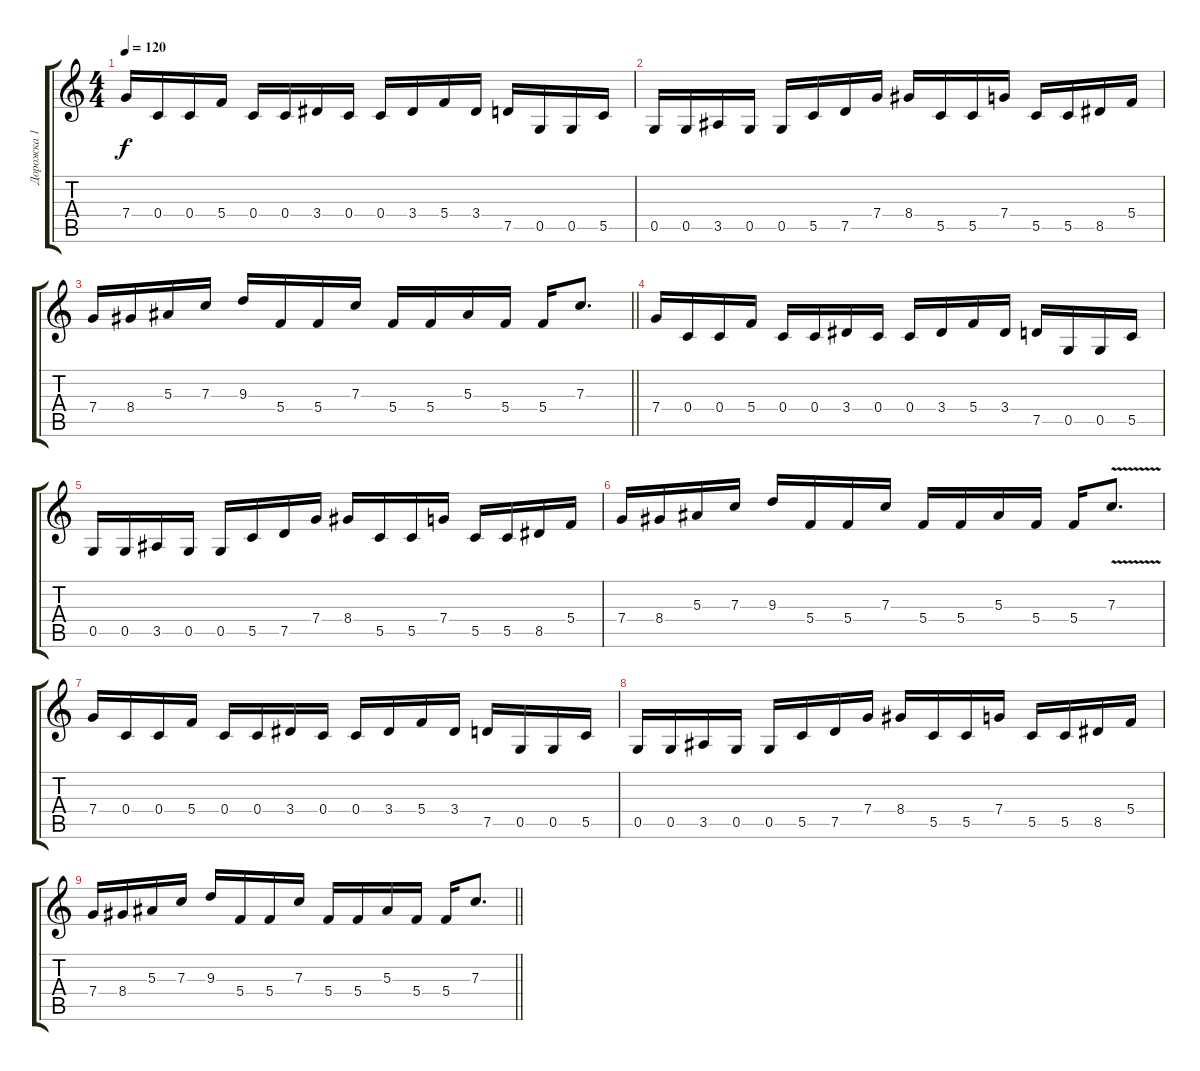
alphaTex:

\track ("Дорожка 1" "Дорожка 1") {instrument distortionguitar}
\staff {score tabs}
\tuning (D4 A3 F3 C3 G2 C2) {hide}
\ts (4 4)
\tempo 120
\clef g2
\ks c
7.4.16{dy f} 0.4.16 0.4.16 5.4.16 0.4.16 0.4.16 3.4.16 0.4.16 0.4.16 3.4.16 5.4.16 3.4.16 7.5.16 0.5.16 0.5.16 5.5.16 |
0.5.16 0.5.16 3.5.16 0.5.16 0.5.16 5.5.16 7.5.16 7.4.16 8.4.16 5.5.16 5.5.16 7.4.16 5.5.16 5.5.16 8.5.16 5.4.16 |
\barLineRight lightlight
7.4.16 8.4.16 5.3.16 7.3.16 9.3.16 5.4.16 5.4.16 7.3.16 5.4.16 5.4.16 5.3.16 5.4.16 5.4.16 7.3.8{d} |
7.4.16 0.4.16 0.4.16 5.4.16 0.4.16 0.4.16 3.4.16 0.4.16 0.4.16 3.4.16 5.4.16 3.4.16 7.5.16 0.5.16 0.5.16 5.5.16 |
0.5.16 0.5.16 3.5.16 0.5.16 0.5.16 5.5.16 7.5.16 7.4.16 8.4.16 5.5.16 5.5.16 7.4.16 5.5.16 5.5.16 8.5.16 5.4.16 |
7.4.16 8.4.16 5.3.16 7.3.16 9.3.16 5.4.16 5.4.16 7.3.16 5.4.16 5.4.16 5.3.16 5.4.16 5.4.16 7.3{v}.8{d} |
7.4.16 0.4.16 0.4.16 5.4.16 0.4.16 0.4.16 3.4.16 0.4.16 0.4.16 3.4.16 5.4.16 3.4.16 7.5.16 0.5.16 0.5.16 5.5.16 |
0.5.16 0.5.16 3.5.16 0.5.16 0.5.16 5.5.16 7.5.16 7.4.16 8.4.16 5.5.16 5.5.16 7.4.16 5.5.16 5.5.16 8.5.16 5.4.16 |
\barLineRight lightlight
7.4.16 8.4.16 5.3.16 7.3.16 9.3.16 5.4.16 5.4.16 7.3.16 5.4.16 5.4.16 5.3.16 5.4.16 5.4.16 7.3.8{d}
